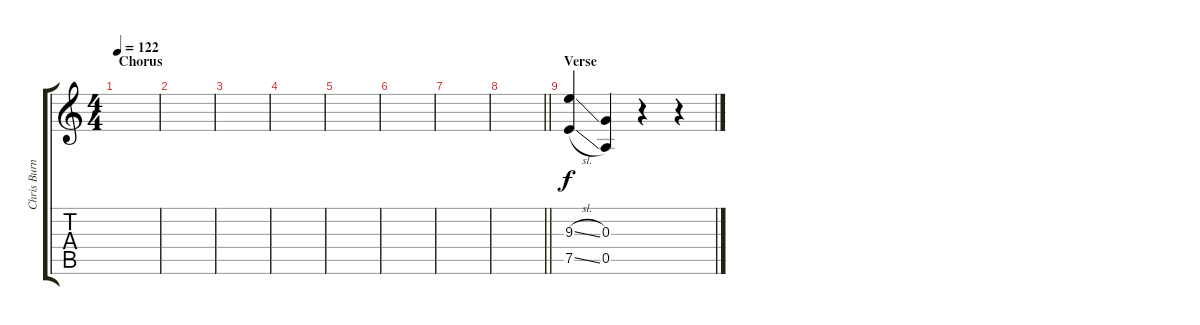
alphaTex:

\track ("Chris Burney - Guitar 2" "Chris Burn") {instrument distortionguitar}
\staff {score tabs}
\tuning (E4 B3 G3 D3 A2 E2) {hide}
\ts (4 4)
\section ("" "Chorus")
\tempo 122
\clef g2
\ks c
|
|
|
|
|
|
|
\barLineRight lightlight
|
\section ("" "Verse")
(9.3{sl} 7.5{sl}).4 (0.3 0.5).4{volume 0} r.4 r.4
